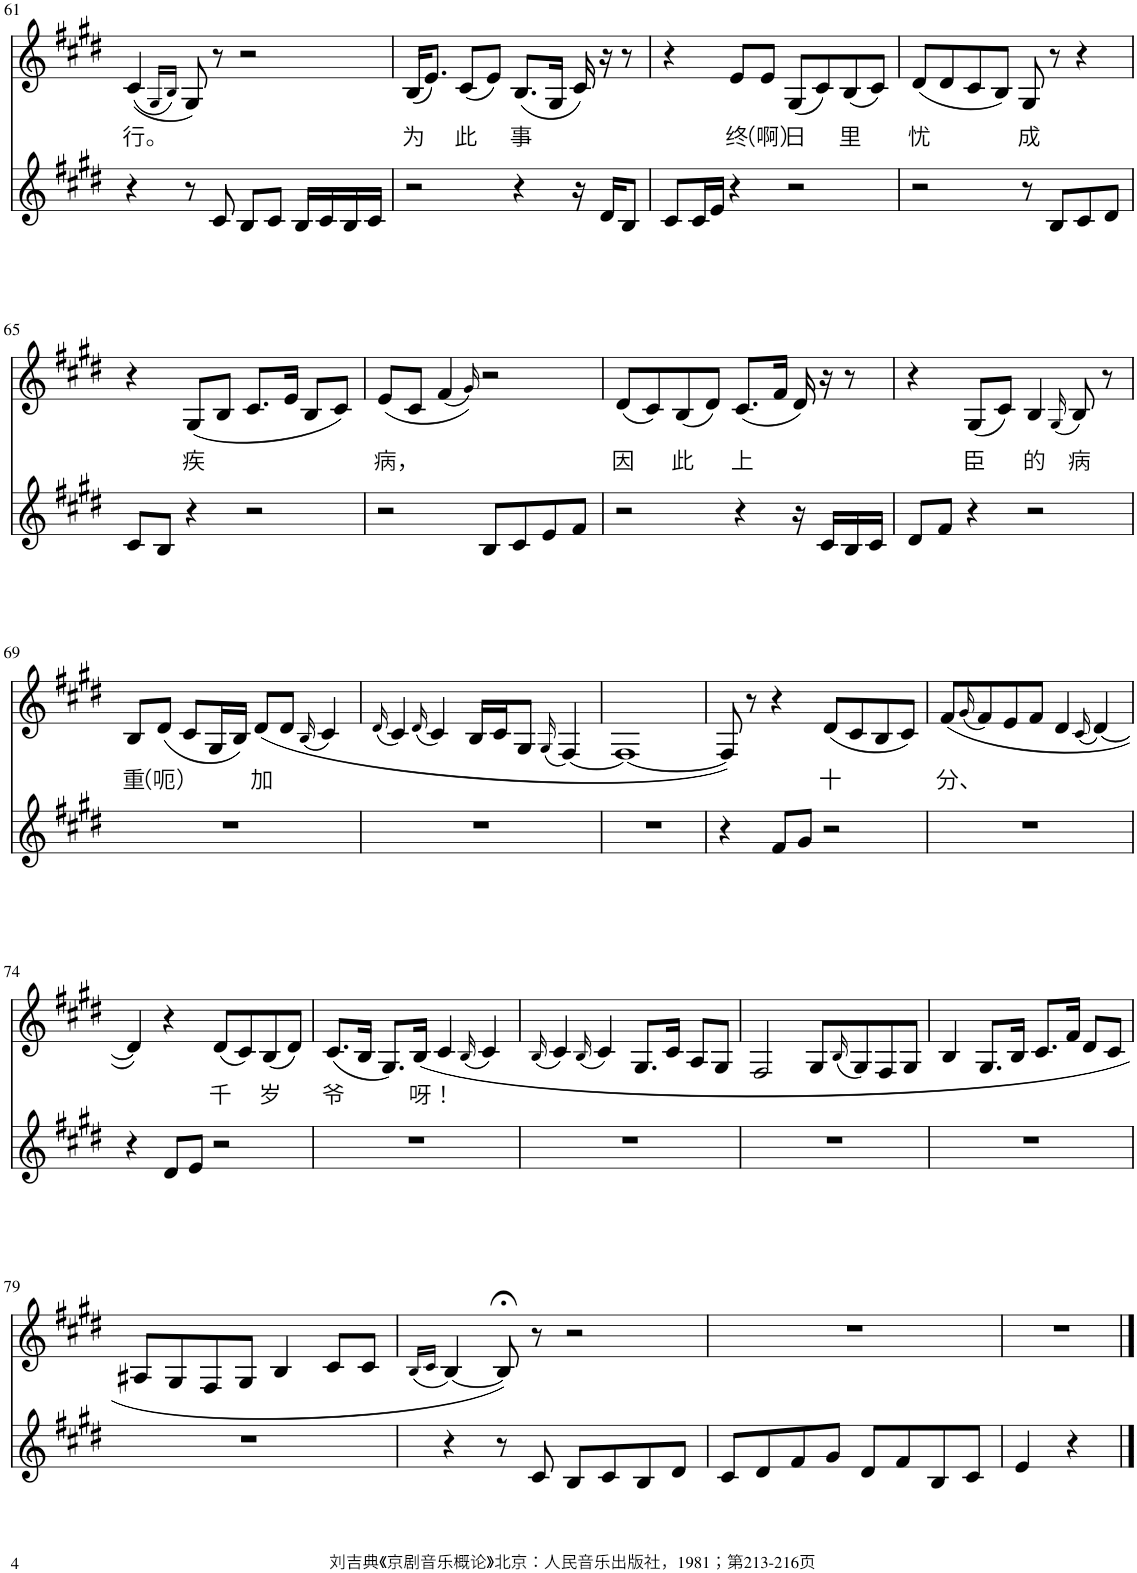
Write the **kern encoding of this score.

**kern	**kern	**text
*part2	*part1	*part1
*staff2	*staff1	*staff1
*I"Piano	*I"Piano	*
*I'Pno	*I'Pno	*
!!LO:PB:g=z
*clefG2	*clefG2	*
*k[f#c#g#d#]	*k[f#c#g#d#]	*
*M4/4	*M4/4	*
=61	=61	=61
!	!	!LO:LY:b
4r	((4c#/	行。
.	16qG#/LL	.
.	16qB/JJ)	.
8r	8G#/)	.
8c#/	8r	.
8B/L	2r	.
8c#/J	.	.
16B/LL	.	.
16c#/	.	.
16B/	.	.
16c#/JJ	.	.
=62	=62	=62
!	!	!LO:LY:b
2r	(16B/KL	为
.	8.e/J)	.
!	!	!LO:LY:b
.	(8c#/L	此
.	8e/J)	.
!	!	!LO:LY:b
4r	(8.B/L	事
.	16G#/Jk	.
16r	16c#/)	.
16d#/KL	16r	.
8B/J	8r	.
=63	=63	=63
8c#/L	4r	.
16c#/L	.	.
16e/JJ	.	.
!	!	!LO:LY:b
4r	8e/L	终
!	!	!LO:LY:b
.	8e/J	（啊）
!	!	!LO:LY:b
2r	(8G#/L	日
.	8c#/)	.
!	!	!LO:LY:b
.	(8B/	里
.	8c#/J)	.
=64	=64	=64
!	!	!LO:LY:b
2r	(8d#/L	忧
.	8d#/	.
.	8c#/	.
.	8B/J)	.
!	!	!LO:LY:b
8r	8G#/	成
8B/L	8r	.
8c#/	4r	.
8d#/J	.	.
!!LO:LB:g=z
=65	=65	=65
8c#/L	4r	.
8B/J	.	.
!	!	!LO:LY:b
4r	(8G#/L	疾
.	8B/J	.
2r	8.c#/L	.
.	16e/Jk	.
.	8B/L	.
.	8c#/J)	.
=66	=66	=66
!	!	!LO:LY:b
2r	(8e/L	病，
.	8c#/J	.
.	(4f#/	.
.	16qg#/))	.
8B/L	2r	.
8c#/	.	.
8e/	.	.
8f#/J	.	.
=67	=67	=67
!	!	!LO:LY:b
2r	(8d#/L	因
.	8c#/)	.
!	!	!LO:LY:b
.	(8B/	此
.	8d#/J)	.
!	!	!LO:LY:b
4r	(8.c#/L	上
.	16f#/Jk	.
16r	16d#/)	.
16c#/LL	16r	.
16B/	8r	.
16c#/JJ	.	.
=68	=68	=68
8d#/L	4r	.
8f#/J	.	.
!	!	!LO:LY:b
4r	(8G#/L	臣
.	8c#/J)	.
!	!	!LO:LY:b
2r	4B/	的
.	(16qG#/	.
!	!	!LO:LY:b
.	8B/)	病
.	8r	.
!!LO:LB:g=z
=69	=69	=69
!	!	!LO:LY:b
1r	8B/L	重
!	!	!LO:LY:b
.	(8d#/J	（呃）
.	8c#/L	.
.	16G#/L	.
.	16B/JJ)	.
!	!	!LO:LY:b
.	(8d#/L	加
.	8d#/J	.
.	(16qB/	.
.	4c#/)	.
=70	=70	=70
.	(16qd#/	.
1r	4c#/)	.
.	(16qd#/	.
.	4c#/)	.
.	16B/LL	.
.	16c#/J	.
.	8G#/J	.
.	(16qG#/	.
.	[4F#/)	.
=71	=71	=71
1r	1F#_	.
=72	=72	=72
4r	8F#/])	.
.	8r	.
8f#/L	4r	.
8g#/J	.	.
!	!	!LO:LY:b
2r	(8d#/L	十
.	8c#/	.
.	8B/	.
.	8c#/J)	.
=73	=73	=73
!	!	!LO:LY:b
1r	(8f#/L	分、
.	(16qg#/	.
.	8f#/)	.
.	8e/	.
.	8f#/J	.
.	4d#/	.
.	(16qc#/	.
.	[4d#/)	.
!!LO:LB:g=z
=74	=74	=74
4r	4d#/])	.
8d#/L	4r	.
8e/J	.	.
!	!	!LO:LY:b
2r	(8d#/L	千
.	8c#/)	.
!	!	!LO:LY:b
.	(8B/	岁
.	8d#/J)	.
=75	=75	=75
!	!	!LO:LY:b
1r	(8.c#/L	爷
.	16B/Jk	.
.	8.G#/L)	.
!	!	!LO:LY:b
.	(16B/Jk	呀！
.	4c#/	.
.	(16qB/	.
.	4c#/)	.
=76	=76	=76
.	(16qB/	.
1r	4c#/)	.
.	(16qB/	.
.	4c#/)	.
.	8.G#/L	.
.	16c#/Jk	.
.	8A/L	.
.	8G#/J	.
=77	=77	=77
1r	2F#/	.
.	8G#/L	.
.	(16qB/	.
.	8G#/)	.
.	8F#/	.
.	8G#/J	.
=78	=78	=78
1r	4B/	.
.	8.G#/L	.
.	16B/Jk	.
.	8.c#/L	.
.	16f#/Jk	.
.	8d#/L	.
.	8c#/J	.
!!LO:LB:g=z
=79	=79	=79
1r	8A#X/L	.
.	8G#/	.
.	8F#/	.
.	8G#/J	.
.	4B/	.
.	8c#/L	.
.	8c#/J	.
=80	=80	=80
.	(16qB/LL	.
.	16qc#/JJ	.
4r	[4B/)	.
8r	8B;</])	.
8c#/	8r	.
8B/L	2r	.
8c#/	.	.
8B/	.	.
8d#/J	.	.
=81	=81	=81
8c#/L	1r	.
8d#/	.	.
8f#/	.	.
8g#/J	.	.
8d#/L	.	.
8f#/	.	.
8B/	.	.
8c#/J	.	.
=82	=82	=82
4e/	1r	.
4r	.	.
2ryy	.	.
==	==	==
*-	*-	*-
